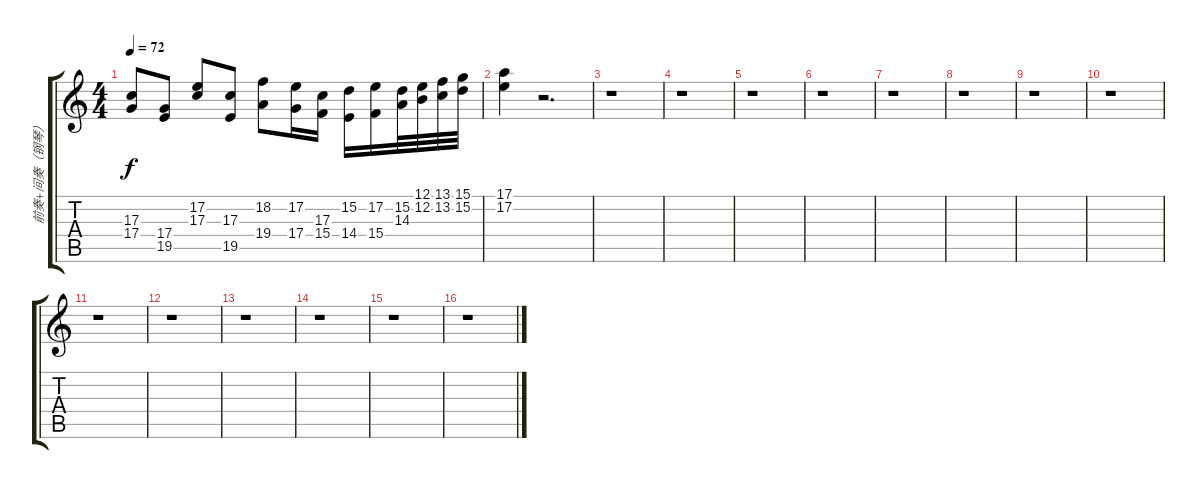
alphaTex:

\track ("前奏+间奏（钢琴）" "前奏+间奏（钢琴）") {instrument electricpiano1}
\staff {score tabs}
\tuning (E4 B3 G3 D3 A2 E2) {hide}
\ts (4 4)
\tempo 72
\clef g2
\ks c
(17.3 17.4).8{dy f} (17.4 19.5).8 (17.2 17.3).8 (17.3 19.5).8 (18.2 19.4).8 (17.2 17.4).16 (17.3 15.4).16 (15.2 14.4).16 (17.2 15.4).16 (15.2 14.3).32 (12.1 12.2).32 (13.1 13.2).32 (15.1 15.2).32 |
(17.1 17.2).4 r.2{d} |
r.1 |
r.1 |
r.1 |
r.1 |
r.1 |
r.1 |
r.1 |
r.1 |
r.1 |
r.1 |
r.1 |
r.1 |
r.1 |
r.1
